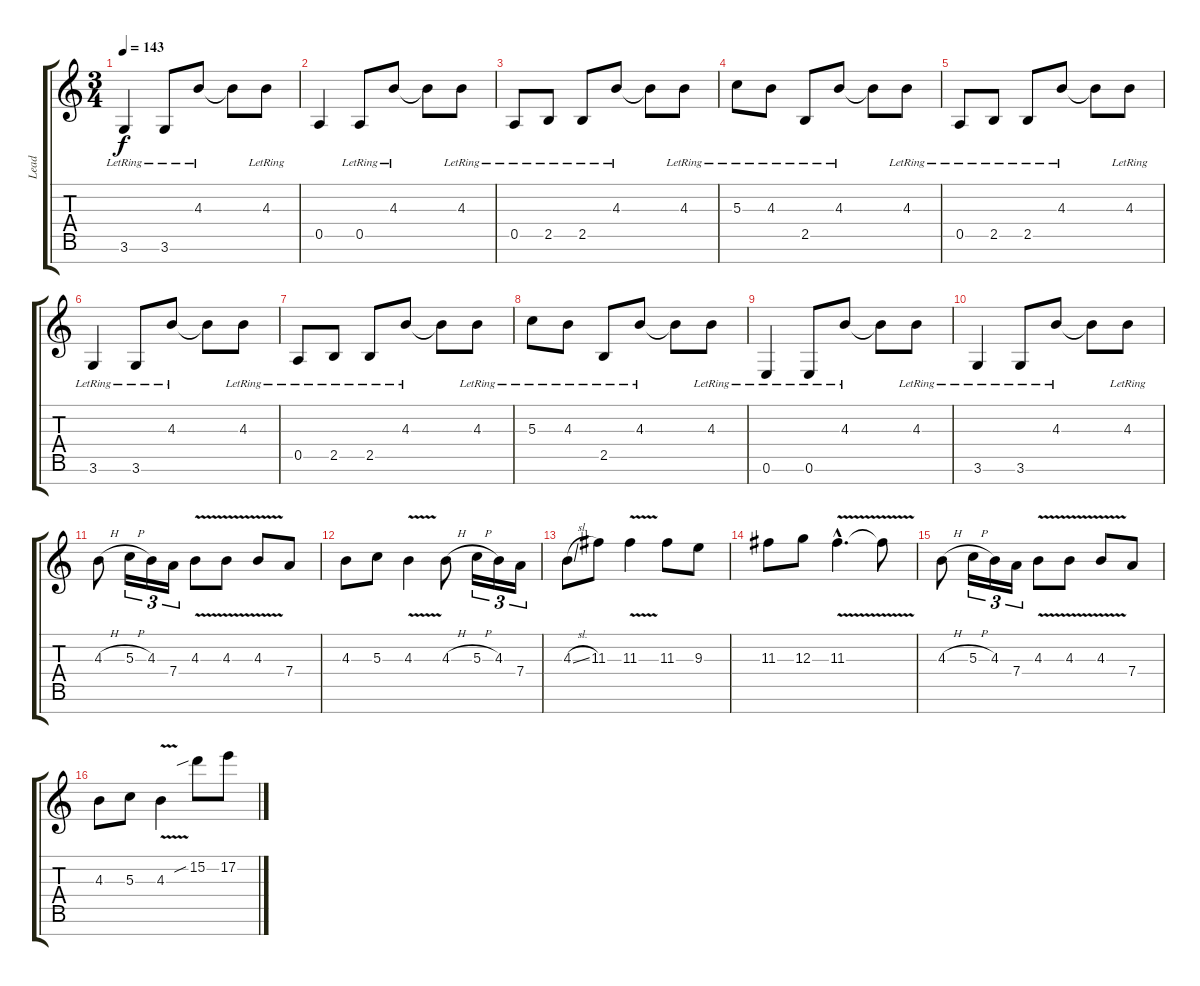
\track ("Lead" "Lead") {instrument distortionguitar}
\staff {score tabs}
\tuning (E4 B3 G3 D3 A2 E2 B1) {hide}
\ts (3 4)
\tempo 143
\clef g2
\ks c
3.6{lr}.4{dy f} 3.6{lr}.8 4.3{lr}.8 4.3{t}.8 4.3{lr}.8 |
0.5.4 0.5{lr}.8 4.3{lr}.8 4.3{t}.8 4.3{lr}.8 |
0.5{lr}.8 2.5{lr}.8 2.5{lr}.8 4.3{lr}.8 4.3{t}.8 4.3{lr}.8 |
5.3{lr}.8 4.3{lr}.8 2.5{lr}.8 4.3{lr}.8 4.3{t}.8 4.3{lr}.8 |
0.5{lr}.8 2.5{lr}.8 2.5{lr}.8 4.3{lr}.8 4.3{t}.8 4.3{lr}.8 |
3.6{lr}.4 3.6{lr}.8 4.3{lr}.8 4.3{t}.8 4.3{lr}.8 |
0.5{lr}.8 2.5{lr}.8 2.5{lr}.8 4.3{lr}.8 4.3{t}.8 4.3{lr}.8 |
5.3{lr}.8 4.3{lr}.8 2.5{lr}.8 4.3{lr}.8 4.3{t}.8 4.3{lr}.8 |
0.6{lr}.4 0.6{lr}.8 4.3{lr}.8 4.3{t}.8 4.3{lr}.8 |
3.6{lr}.4 3.6{lr}.8 4.3{lr}.8 4.3{t}.8 4.3{lr}.8 |
4.3{h}.8 5.3{h}.16{tu (3 2)} 4.3.16{tu (3 2)} 7.4.16{tu (3 2)} 4.3{v}.8 4.3{v}.8 4.3{v}.8 7.4.8 |
4.3.8 5.3.8 4.3{v}.4 4.3{h}.8 5.3{h}.16{tu (3 2)} 4.3.16{tu (3 2)} 7.4.16{tu (3 2)} |
4.3{sl}.8 11.3.8 11.3{v}.4 11.3.8 9.3.8 |
11.3.8 12.3.8 11.3{v hac}.4{d} 11.3{t}.8 |
4.3{h}.8 5.3{h}.16{tu (3 2)} 4.3.16{tu (3 2)} 7.4.16{tu (3 2)} 4.3{v}.8 4.3{v}.8 4.3{v}.8 7.4.8 |
4.3.8 5.3.8 4.3{v}.4 15.2{sib}.8 17.2.8
